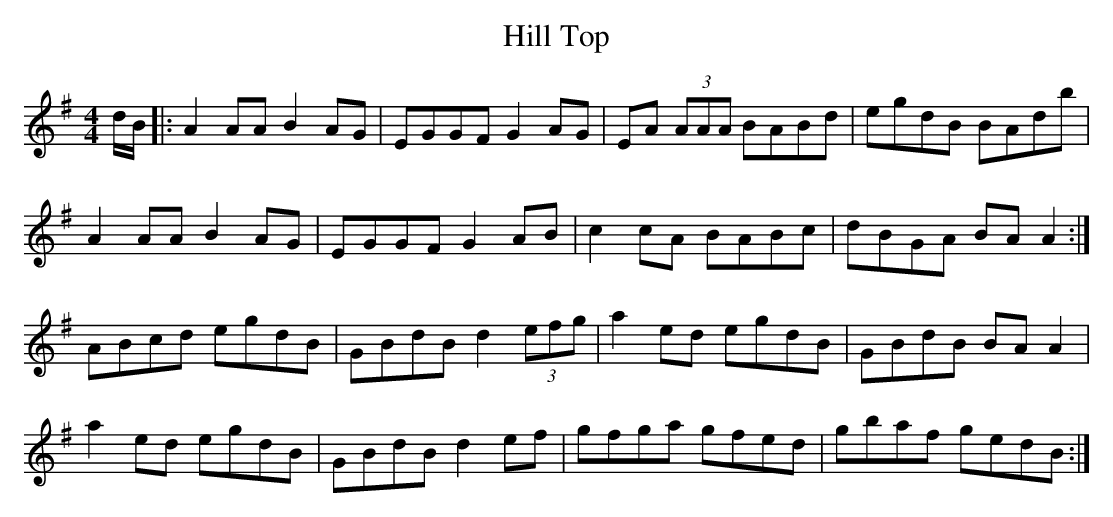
X:1
T: Hill Top
L: 1/8
M: 4/4
K: Ador
d/B/ |: A2 AA B2 AG | EGGF G2 AG | EA (3AAA BABd |\
egdB BAdb |
A2 AA B2 AG | EGGF G2 AB | c2 cA BABc | dBGA BA A2 :|
ABcd egdB | GBdB d2 (3efg | a2 ed egdB | GBdB BA A2 |
a2 ed egdB | GBdB d2 ef | gfga gfed | gbaf gedB :|
